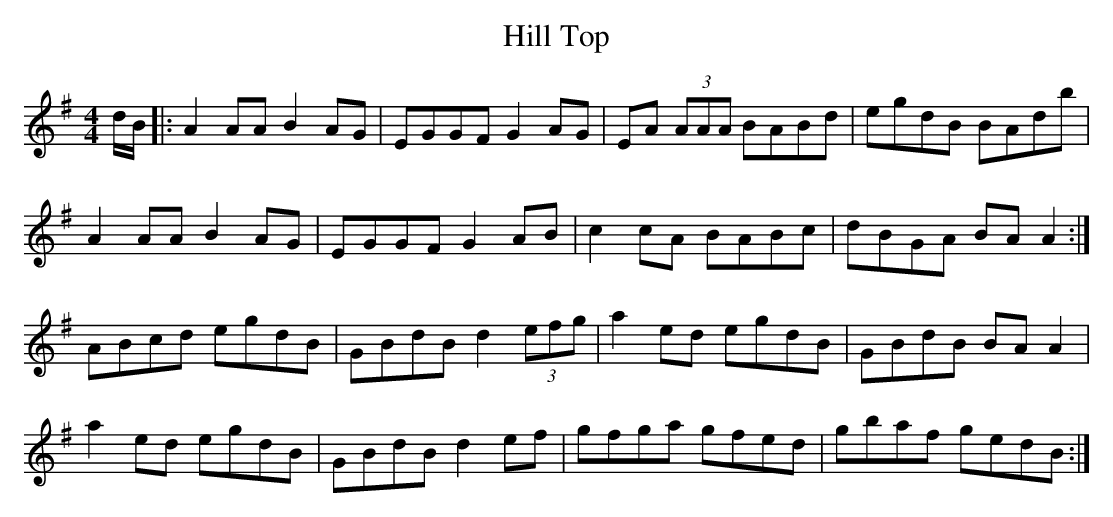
X:1
T: Hill Top
L: 1/8
M: 4/4
K: Ador
d/B/ |: A2 AA B2 AG | EGGF G2 AG | EA (3AAA BABd |\
egdB BAdb |
A2 AA B2 AG | EGGF G2 AB | c2 cA BABc | dBGA BA A2 :|
ABcd egdB | GBdB d2 (3efg | a2 ed egdB | GBdB BA A2 |
a2 ed egdB | GBdB d2 ef | gfga gfed | gbaf gedB :|
